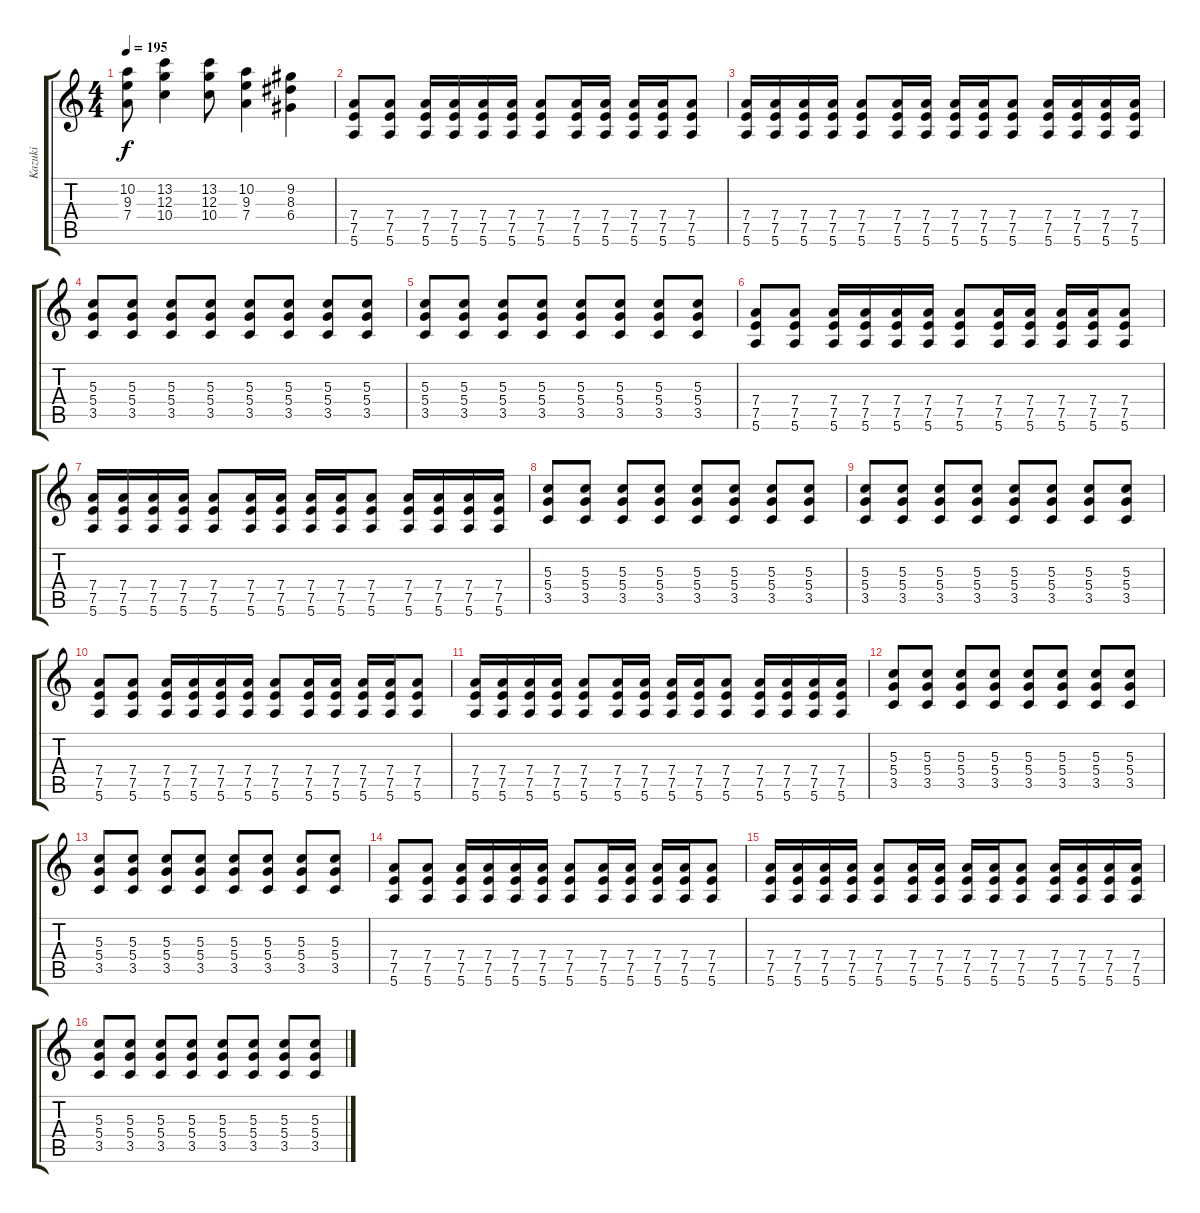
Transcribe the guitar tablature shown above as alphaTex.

\track ("Kazuki" "Kazuki") {instrument distortionguitar}
\staff {score tabs}
\tuning (E4 B3 G3 D3 A2 E2) {hide}
\ts (4 4)
\tempo 195
\clef g2
\ks c
(10.2 9.3 7.4).8{dy f} (13.2 12.3 10.4).4 (13.2 12.3 10.4).8 (10.2 9.3 7.4).4 (9.2 8.3 6.4).4 |
(7.4 7.5 5.6).8 (7.4 7.5 5.6).8 (7.4 7.5 5.6).16 (7.4 7.5 5.6).16 (7.4 7.5 5.6).16 (7.4 7.5 5.6).16 (7.4 7.5 5.6).8 (7.4 7.5 5.6).16 (7.4 7.5 5.6).16 (7.4 7.5 5.6).16 (7.4 7.5 5.6).16 (7.4 7.5 5.6).8 |
(7.4 7.5 5.6).16 (7.4 7.5 5.6).16 (7.4 7.5 5.6).16 (7.4 7.5 5.6).16 (7.4 7.5 5.6).8 (7.4 7.5 5.6).16 (7.4 7.5 5.6).16 (7.4 7.5 5.6).16 (7.4 7.5 5.6).16 (7.4 7.5 5.6).8 (7.4 7.5 5.6).16 (7.4 7.5 5.6).16 (7.4 7.5 5.6).16 (7.4 7.5 5.6).16 |
(5.3 5.4 3.5).8 (5.3 5.4 3.5).8 (5.3 5.4 3.5).8 (5.3 5.4 3.5).8 (5.3 5.4 3.5).8 (5.3 5.4 3.5).8 (5.3 5.4 3.5).8 (5.3 5.4 3.5).8 |
(5.3 5.4 3.5).8 (5.3 5.4 3.5).8 (5.3 5.4 3.5).8 (5.3 5.4 3.5).8 (5.3 5.4 3.5).8 (5.3 5.4 3.5).8 (5.3 5.4 3.5).8 (5.3 5.4 3.5).8 |
(7.4 7.5 5.6).8 (7.4 7.5 5.6).8 (7.4 7.5 5.6).16 (7.4 7.5 5.6).16 (7.4 7.5 5.6).16 (7.4 7.5 5.6).16 (7.4 7.5 5.6).8 (7.4 7.5 5.6).16 (7.4 7.5 5.6).16 (7.4 7.5 5.6).16 (7.4 7.5 5.6).16 (7.4 7.5 5.6).8 |
(7.4 7.5 5.6).16 (7.4 7.5 5.6).16 (7.4 7.5 5.6).16 (7.4 7.5 5.6).16 (7.4 7.5 5.6).8 (7.4 7.5 5.6).16 (7.4 7.5 5.6).16 (7.4 7.5 5.6).16 (7.4 7.5 5.6).16 (7.4 7.5 5.6).8 (7.4 7.5 5.6).16 (7.4 7.5 5.6).16 (7.4 7.5 5.6).16 (7.4 7.5 5.6).16 |
(5.3 5.4 3.5).8 (5.3 5.4 3.5).8 (5.3 5.4 3.5).8 (5.3 5.4 3.5).8 (5.3 5.4 3.5).8 (5.3 5.4 3.5).8 (5.3 5.4 3.5).8 (5.3 5.4 3.5).8 |
(5.3 5.4 3.5).8 (5.3 5.4 3.5).8 (5.3 5.4 3.5).8 (5.3 5.4 3.5).8 (5.3 5.4 3.5).8 (5.3 5.4 3.5).8 (5.3 5.4 3.5).8 (5.3 5.4 3.5).8 |
(7.4 7.5 5.6).8 (7.4 7.5 5.6).8 (7.4 7.5 5.6).16 (7.4 7.5 5.6).16 (7.4 7.5 5.6).16 (7.4 7.5 5.6).16 (7.4 7.5 5.6).8 (7.4 7.5 5.6).16 (7.4 7.5 5.6).16 (7.4 7.5 5.6).16 (7.4 7.5 5.6).16 (7.4 7.5 5.6).8 |
(7.4 7.5 5.6).16 (7.4 7.5 5.6).16 (7.4 7.5 5.6).16 (7.4 7.5 5.6).16 (7.4 7.5 5.6).8 (7.4 7.5 5.6).16 (7.4 7.5 5.6).16 (7.4 7.5 5.6).16 (7.4 7.5 5.6).16 (7.4 7.5 5.6).8 (7.4 7.5 5.6).16 (7.4 7.5 5.6).16 (7.4 7.5 5.6).16 (7.4 7.5 5.6).16 |
(5.3 5.4 3.5).8 (5.3 5.4 3.5).8 (5.3 5.4 3.5).8 (5.3 5.4 3.5).8 (5.3 5.4 3.5).8 (5.3 5.4 3.5).8 (5.3 5.4 3.5).8 (5.3 5.4 3.5).8 |
(5.3 5.4 3.5).8 (5.3 5.4 3.5).8 (5.3 5.4 3.5).8 (5.3 5.4 3.5).8 (5.3 5.4 3.5).8 (5.3 5.4 3.5).8 (5.3 5.4 3.5).8 (5.3 5.4 3.5).8 |
(7.4 7.5 5.6).8 (7.4 7.5 5.6).8 (7.4 7.5 5.6).16 (7.4 7.5 5.6).16 (7.4 7.5 5.6).16 (7.4 7.5 5.6).16 (7.4 7.5 5.6).8 (7.4 7.5 5.6).16 (7.4 7.5 5.6).16 (7.4 7.5 5.6).16 (7.4 7.5 5.6).16 (7.4 7.5 5.6).8 |
(7.4 7.5 5.6).16 (7.4 7.5 5.6).16 (7.4 7.5 5.6).16 (7.4 7.5 5.6).16 (7.4 7.5 5.6).8 (7.4 7.5 5.6).16 (7.4 7.5 5.6).16 (7.4 7.5 5.6).16 (7.4 7.5 5.6).16 (7.4 7.5 5.6).8 (7.4 7.5 5.6).16 (7.4 7.5 5.6).16 (7.4 7.5 5.6).16 (7.4 7.5 5.6).16 |
(5.3 5.4 3.5).8 (5.3 5.4 3.5).8 (5.3 5.4 3.5).8 (5.3 5.4 3.5).8 (5.3 5.4 3.5).8 (5.3 5.4 3.5).8 (5.3 5.4 3.5).8 (5.3 5.4 3.5).8
